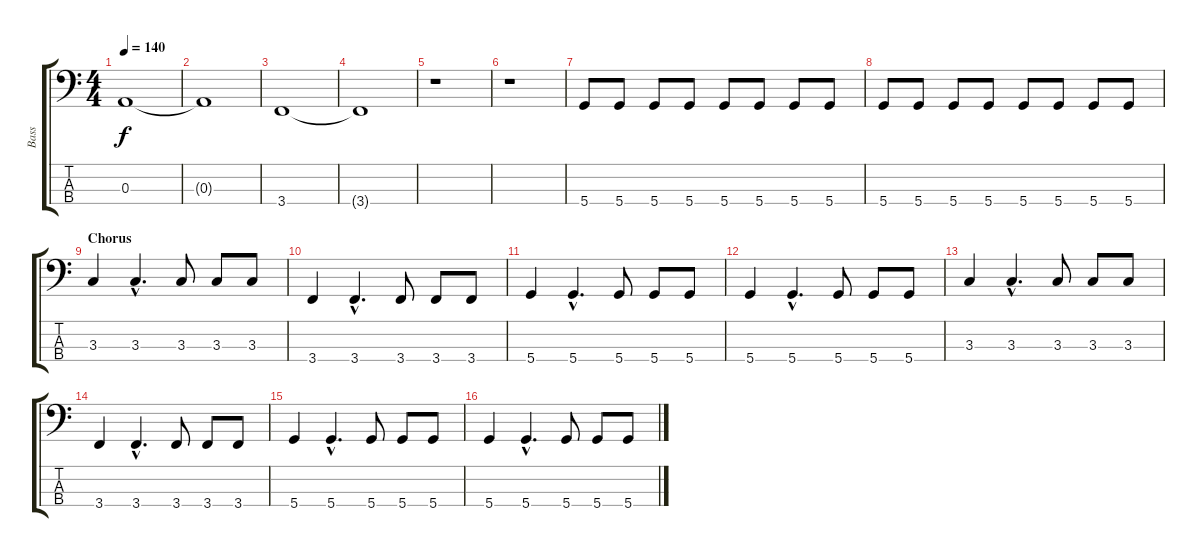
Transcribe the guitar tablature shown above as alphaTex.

\track ("Bass" "Bass") {instrument electricbasspick}
\staff {score tabs}
\tuning (G2 D2 A1 D1) {hide}
\ts (4 4)
\tempo 140
\clef f4
\ks c
0.3.1{dy f} |
0.3{t}.1 |
3.4.1 |
3.4{t}.1 |
r.1 |
r.1 |
5.4.8 5.4.8 5.4.8 5.4.8 5.4.8 5.4.8 5.4.8 5.4.8 |
5.4.8 5.4.8 5.4.8 5.4.8 5.4.8 5.4.8 5.4.8 5.4.8 |
\section ("" "Chorus")
3.3.4 3.3{hac}.4{d} 3.3.8 3.3.8 3.3.8 |
3.4.4 3.4{hac}.4{d} 3.4.8 3.4.8 3.4.8 |
5.4.4 5.4{hac}.4{d} 5.4.8 5.4.8 5.4.8 |
5.4.4 5.4{hac}.4{d} 5.4.8 5.4.8 5.4.8 |
3.3.4 3.3{hac}.4{d} 3.3.8 3.3.8 3.3.8 |
3.4.4 3.4{hac}.4{d} 3.4.8 3.4.8 3.4.8 |
5.4.4 5.4{hac}.4{d} 5.4.8 5.4.8 5.4.8 |
5.4.4 5.4{hac}.4{d} 5.4.8 5.4.8 5.4.8
